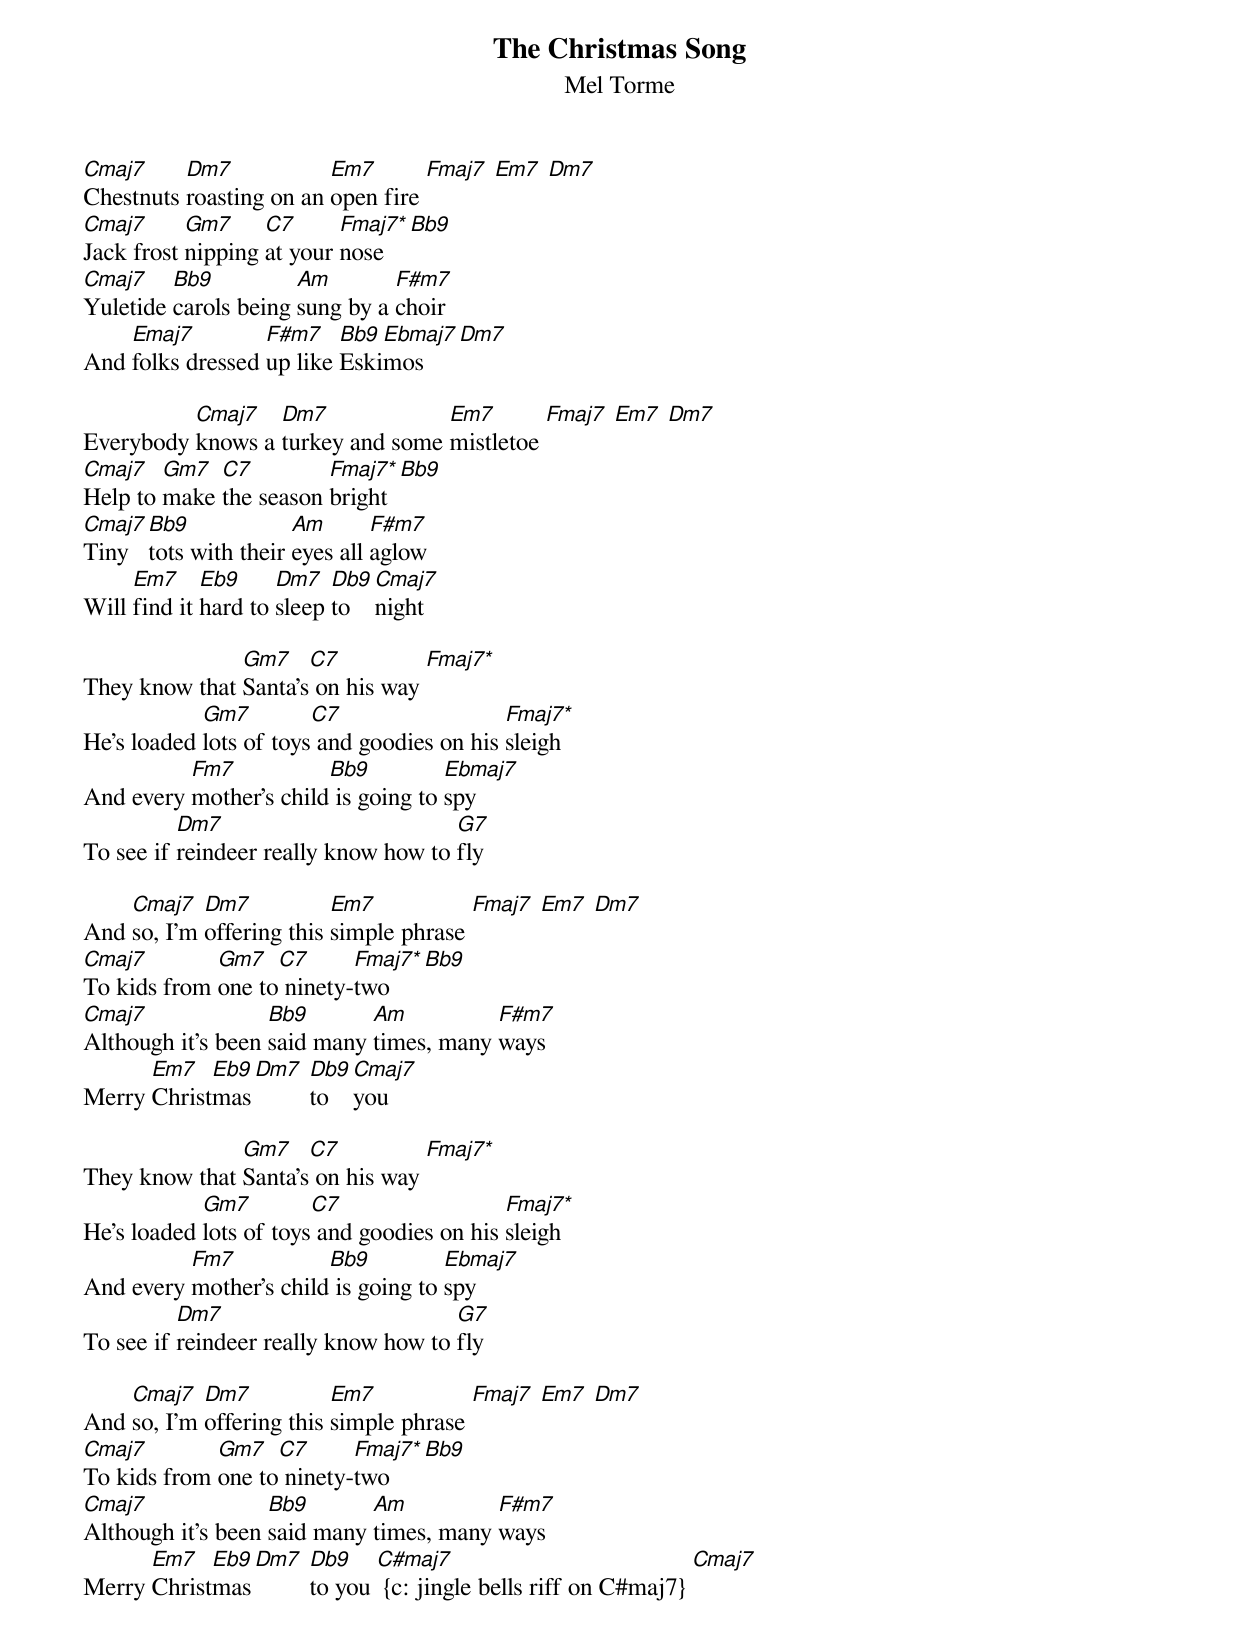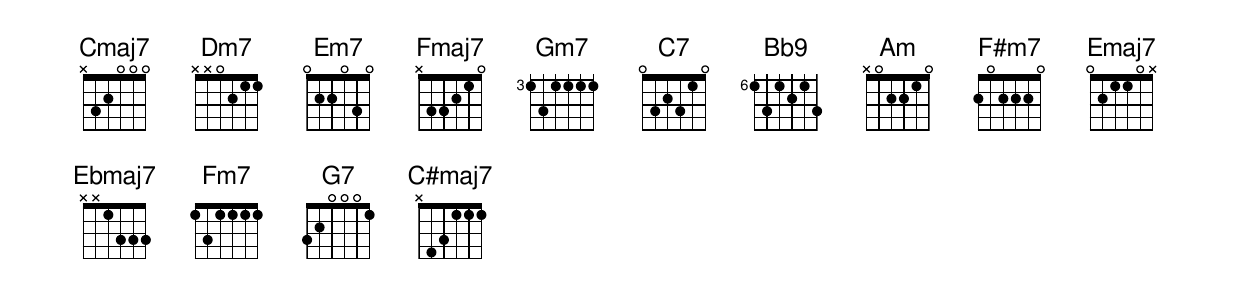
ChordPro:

{title: The Christmas Song}
{subtitle: Mel Torme}

{define: Cmaj7 1 x 3 5 4 5 3}
{define: C#maj7 1 x 4 6 5 6 4}
{define: C7 1 x 3 5 3 5 3}
{define: Dm7 1 x 5 7 5 6 5}
{define: Em7 1 x 7 9 7 8 7}
{define: Fmaj7 1 x 8 10 9 10 8}
{define: Fmaj7* 1 1 x 2 2 1 x}
{define: Bb9 1 x 1 0 1 1 x}
{define: F#m7 1 2 x 2 2 0 0}
{define: Emaj7 1 0 x 1 1 0 x}
{define: Ebmaj7 1 x 6 8 7 8 6}
{define: Gm7 1 x x 3 3 3 3}
{define: Eb9 1 x 6 5 6 6 x}
{define: Db9 1 x 4 3 4 4 x}
{define: Fm7 1 1 x 1 1 1 1}
{define: G7 1 3 5 3 4 3 3}

[Cmaj7]Chestnuts [Dm7]roasting on an [Em7]open fire [Fmaj7] [Em7] [Dm7]
[Cmaj7]Jack frost [Gm7]nipping [C7]at your [Fmaj7*]nose [Bb9]
[Cmaj7]Yuletide [Bb9]carols being [Am]sung by a [F#m7]choir
And [Emaj7]folks dressed [F#m7]up like [Bb9]Eski[Ebmaj7]mos [Dm7]

Everybody [Cmaj7]knows a [Dm7]turkey and some [Em7]mistletoe [Fmaj7] [Em7] [Dm7]
[Cmaj7]Help to [Gm7]make [C7]the season [Fmaj7*]bright [Bb9]
[Cmaj7]Tiny [Bb9]tots with their [Am]eyes all [F#m7]aglow
Will [Em7]find it [Eb9]hard to [Dm7]sleep [Db9]to[Cmaj7]night

They know that [Gm7]Santa's[C7] on his way [Fmaj7*]
He's loaded [Gm7]lots of toys[C7] and goodies on his [Fmaj7*]sleigh
And every [Fm7]mother's child[Bb9] is going to [Ebmaj7]spy
To see if [Dm7]reindeer really know how to [G7]fly

And [Cmaj7]so, I'm [Dm7]offering this [Em7]simple phrase [Fmaj7] [Em7] [Dm7]
[Cmaj7]To kids from [Gm7]one to[C7] ninety-[Fmaj7*]two [Bb9]
[Cmaj7]Although it's been [Bb9]said many [Am]times, many [F#m7]ways
Merry [Em7]Christ[Eb9]mas[Dm7] [Db9]to [Cmaj7]you

They know that [Gm7]Santa's[C7] on his way [Fmaj7*]
He's loaded [Gm7]lots of toys[C7] and goodies on his [Fmaj7*]sleigh
And every [Fm7]mother's child[Bb9] is going to [Ebmaj7]spy
To see if [Dm7]reindeer really know how to [G7]fly

And [Cmaj7]so, I'm [Dm7]offering this [Em7]simple phrase [Fmaj7] [Em7] [Dm7]
[Cmaj7]To kids from [Gm7]one to[C7] ninety-[Fmaj7*]two [Bb9]
[Cmaj7]Although it's been [Bb9]said many [Am]times, many [F#m7]ways
Merry [Em7]Christ[Eb9]mas[Dm7] [Db9]to you [C#maj7] {c: jingle bells riff on C#maj7} [Cmaj7]
